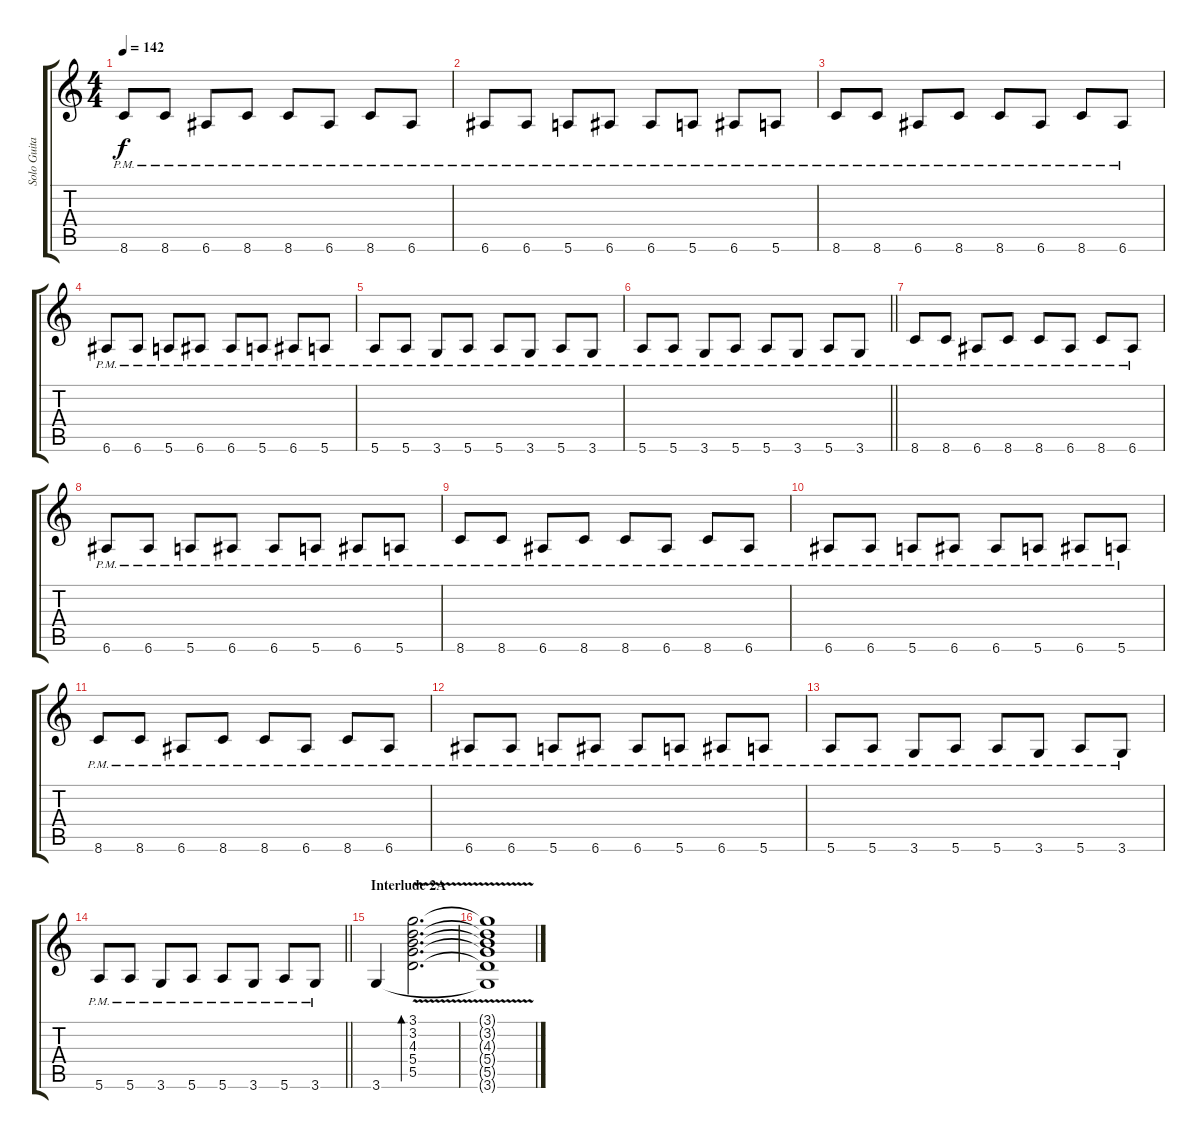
\track ("Solo Guitar" "Solo Guita") {instrument electricguitarclean}
\staff {score tabs}
\tuning (E4 B3 G3 D3 A2 E2) {hide}
\ts (4 4)
\tempo 142
\clef g2
\ks c
8.6{pm}.8{dy f} 8.6{pm}.8 6.6{pm}.8 8.6{pm}.8 8.6{pm}.8 6.6{pm}.8 8.6{pm}.8 6.6{pm}.8 |
6.6{pm}.8 6.6{pm}.8 5.6{pm}.8 6.6{pm}.8 6.6{pm}.8 5.6{pm}.8 6.6{pm}.8 5.6{pm}.8 |
8.6{pm}.8 8.6{pm}.8 6.6{pm}.8 8.6{pm}.8 8.6{pm}.8 6.6{pm}.8 8.6{pm}.8 6.6{pm}.8 |
6.6{pm}.8 6.6{pm}.8 5.6{pm}.8 6.6{pm}.8 6.6{pm}.8 5.6{pm}.8 6.6{pm}.8 5.6{pm}.8 |
5.6{pm}.8 5.6{pm}.8 3.6{pm}.8 5.6{pm}.8 5.6{pm}.8 3.6{pm}.8 5.6{pm}.8 3.6{pm}.8 |
\barLineRight lightlight
5.6{pm}.8 5.6{pm}.8 3.6{pm}.8 5.6{pm}.8 5.6{pm}.8 3.6{pm}.8 5.6{pm}.8 3.6{pm}.8 |
8.6{pm}.8 8.6{pm}.8 6.6{pm}.8 8.6{pm}.8 8.6{pm}.8 6.6{pm}.8 8.6{pm}.8 6.6{pm}.8 |
6.6{pm}.8 6.6{pm}.8 5.6{pm}.8 6.6{pm}.8 6.6{pm}.8 5.6{pm}.8 6.6{pm}.8 5.6{pm}.8 |
8.6{pm}.8 8.6{pm}.8 6.6{pm}.8 8.6{pm}.8 8.6{pm}.8 6.6{pm}.8 8.6{pm}.8 6.6{pm}.8 |
6.6{pm}.8 6.6{pm}.8 5.6{pm}.8 6.6{pm}.8 6.6{pm}.8 5.6{pm}.8 6.6{pm}.8 5.6{pm}.8 |
8.6{pm}.8 8.6{pm}.8 6.6{pm}.8 8.6{pm}.8 8.6{pm}.8 6.6{pm}.8 8.6{pm}.8 6.6{pm}.8 |
6.6{pm}.8 6.6{pm}.8 5.6{pm}.8 6.6{pm}.8 6.6{pm}.8 5.6{pm}.8 6.6{pm}.8 5.6{pm}.8 |
5.6{pm}.8 5.6{pm}.8 3.6{pm}.8 5.6{pm}.8 5.6{pm}.8 3.6{pm}.8 5.6{pm}.8 3.6{pm}.8 |
\barLineRight lightlight
5.6{pm}.8 5.6{pm}.8 3.6{pm}.8 5.6{pm}.8 5.6{pm}.8 3.6{pm}.8 5.6{pm}.8 3.6{pm}.8 |
\section ("" "Interlude 2A")
3.6.4{instrument overdrivenguitar} (3.1 3.2 4.3{v} 5.4 5.5).2{d bd 480} |
(3.1{t} 3.2{t} 4.3{t} 5.4{t} 5.5{t} 3.6{t}).1
